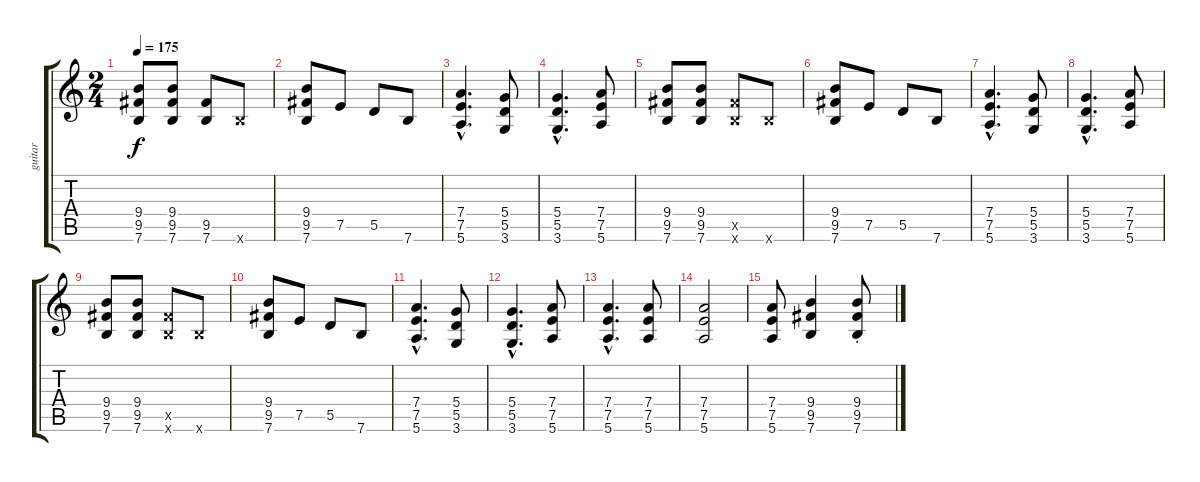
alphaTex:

\track ("guitar" "guitar") {instrument acousticguitarsteel}
\staff {score tabs}
\tuning (E4 B3 G3 D3 A2 E2) {hide}
\ts (2 4)
\tempo 175
\clef g2
\ks c
(9.4 9.5 7.6).8{dy f} (9.4 9.5 7.6).8 (9.5 7.6).8 7.6{x}.8 |
(9.4 9.5 7.6).8 7.5.8 5.5.8 7.6.8 |
(7.4{hac} 7.5{hac} 5.6{hac}).4{d} (5.4 5.5 3.6).8 |
(5.4{hac} 5.5{hac} 3.6{hac}).4{d} (7.4 7.5 5.6).8 |
(9.4 9.5 7.6).8 (9.4 9.5 7.6).8 (9.5{x} 7.6{x}).8 7.6{x}.8 |
(9.4 9.5 7.6).8 7.5.8 5.5.8 7.6.8 |
(7.4{hac} 7.5{hac} 5.6{hac}).4{d} (5.4 5.5 3.6).8 |
(5.4{hac} 5.5{hac} 3.6{hac}).4{d} (7.4 7.5 5.6).8 |
(9.4 9.5 7.6).8 (9.4 9.5 7.6).8 (9.5{x} 7.6{x}).8 7.6{x}.8 |
(9.4 9.5 7.6).8 7.5.8 5.5.8 7.6.8 |
(7.4{hac} 7.5{hac} 5.6{hac}).4{d} (5.4 5.5 3.6).8 |
(5.4{hac} 5.5{hac} 3.6{hac}).4{d} (7.4 7.5 5.6).8 |
(7.4{hac} 7.5{hac} 5.6{hac}).4{d} (7.4 7.5 5.6).8 |
(7.4 7.5 5.6).2 |
(7.4 7.5 5.6).8 (9.4 9.5 7.6).4 (9.4{st} 9.5{st} 7.6{st}).8
